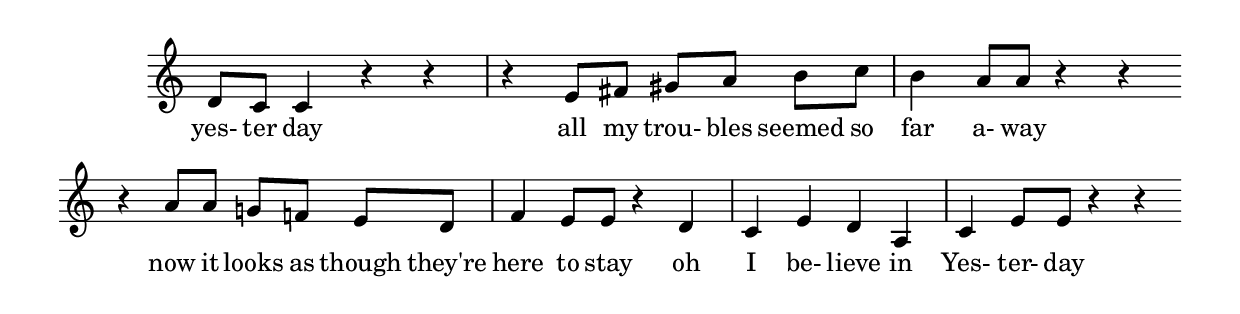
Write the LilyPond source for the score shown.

#(ly:set-option 'midi-extension "mid")
\version "2.12.3"
\include "english.ly"
\header{ 
}
%{
                               *
1) |  RS S -- --  | -- GM P#D NS | N DD -- -- |
      yes-ter day      all my trou-bles seemed so far a- way

| -- DD Pm GR | m GG -- R- | S G R D | S GG - - ||
                                   * 
now it looks as though they're here to stay oh I be-lieve in  Yes-ter-day

 


%}
melody = {
\once \override Staff.TimeSignature #'stencil = ##f
\clef treble
\key c 
\major
\cadenzaOn
  d'8[ c'8] c'4 r4 r4 \bar "|"  r4 e'8[ fs'8] gs'8[ a'8] b'8[ c''8] \bar "|"  b'4 a'8[ a'8] r4 r4 \bar "|" \bar "" \break 
  r4 a'8[ a'8] g'8[ f'8] e'8[ d'8] \bar "|"  f'4 e'8[ e'8] r4 d'4 \bar "|"  c'4 e'4 d'4 a4 \bar "|"  c'4 e'8[ e'8] r4 r4 \bar "||"  \bar "" \break 
 }
text = \lyricmode {
yes- ter day all my trou- bles seemed so far a- way now it looks as though they're here to stay oh I be- lieve in Yes- ter- day 
}
\score{

<<
\new Voice = "one" {
\melody
}
\new Lyrics \lyricsto "one" \text
>>
\layout {
\context {
\Score
}
}
\midi {
\context {
\Score
tempoWholesPerMinute = #(ly:make-moment 200 4)
}
}
}